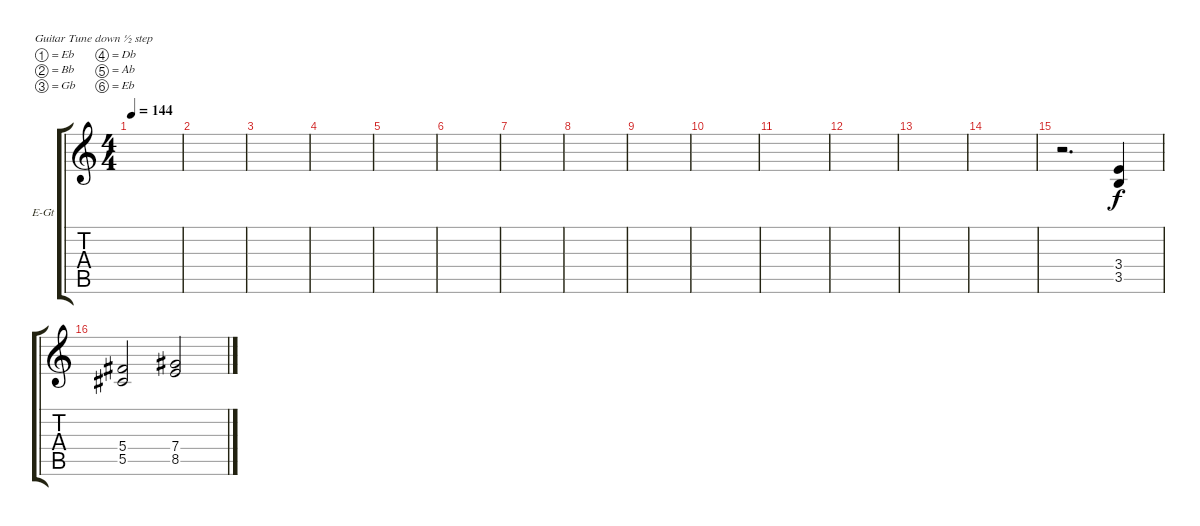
\bracketExtendMode groupsimilarinstruments
\firstSystemTrackNameOrientation horizontal
\otherSystemsTrackNameOrientation horizontal
\track ("Guitar 1" "E-Gt") {instrument distortionguitar}
\staff {score tabs}
\tuning (Eb4 Bb3 Gb3 Db3 Ab2 Eb2)
\ts (4 4)
\tempo 144
\clef g2
\ks c
|
|
|
|
|
|
|
|
|
|
|
|
|
|
r.2{d} (3.5 3.4).4 |
(5.4 5.5).2 (8.5 7.4).2
